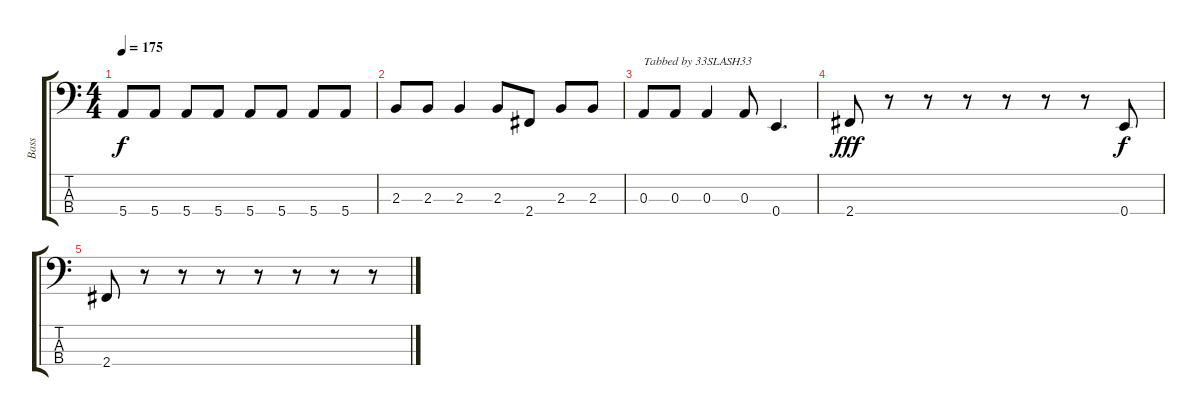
\track ("Bass" "Bass") {instrument electricbassfinger}
\staff {score tabs}
\tuning (G2 D2 A1 E1) {hide}
\ts (4 4)
\tempo 175
\clef f4
\ks c
5.4.8{dy f} 5.4.8 5.4.8 5.4.8 5.4.8 5.4.8 5.4.8 5.4.8 |
2.3.8 2.3.8 2.3.4 2.3.8 2.4.8 2.3.8 2.3.8 |
0.3.8{txt "Tabbed by 33SLASH33"} 0.3.8 0.3.4 0.3.8 0.4.4{d} |
2.4.8{dy fff} r.8 r.8 r.8 r.8 r.8 r.8 0.4.8{dy f} |
2.4.8 r.8 r.8 r.8 r.8 r.8 r.8 r.8
